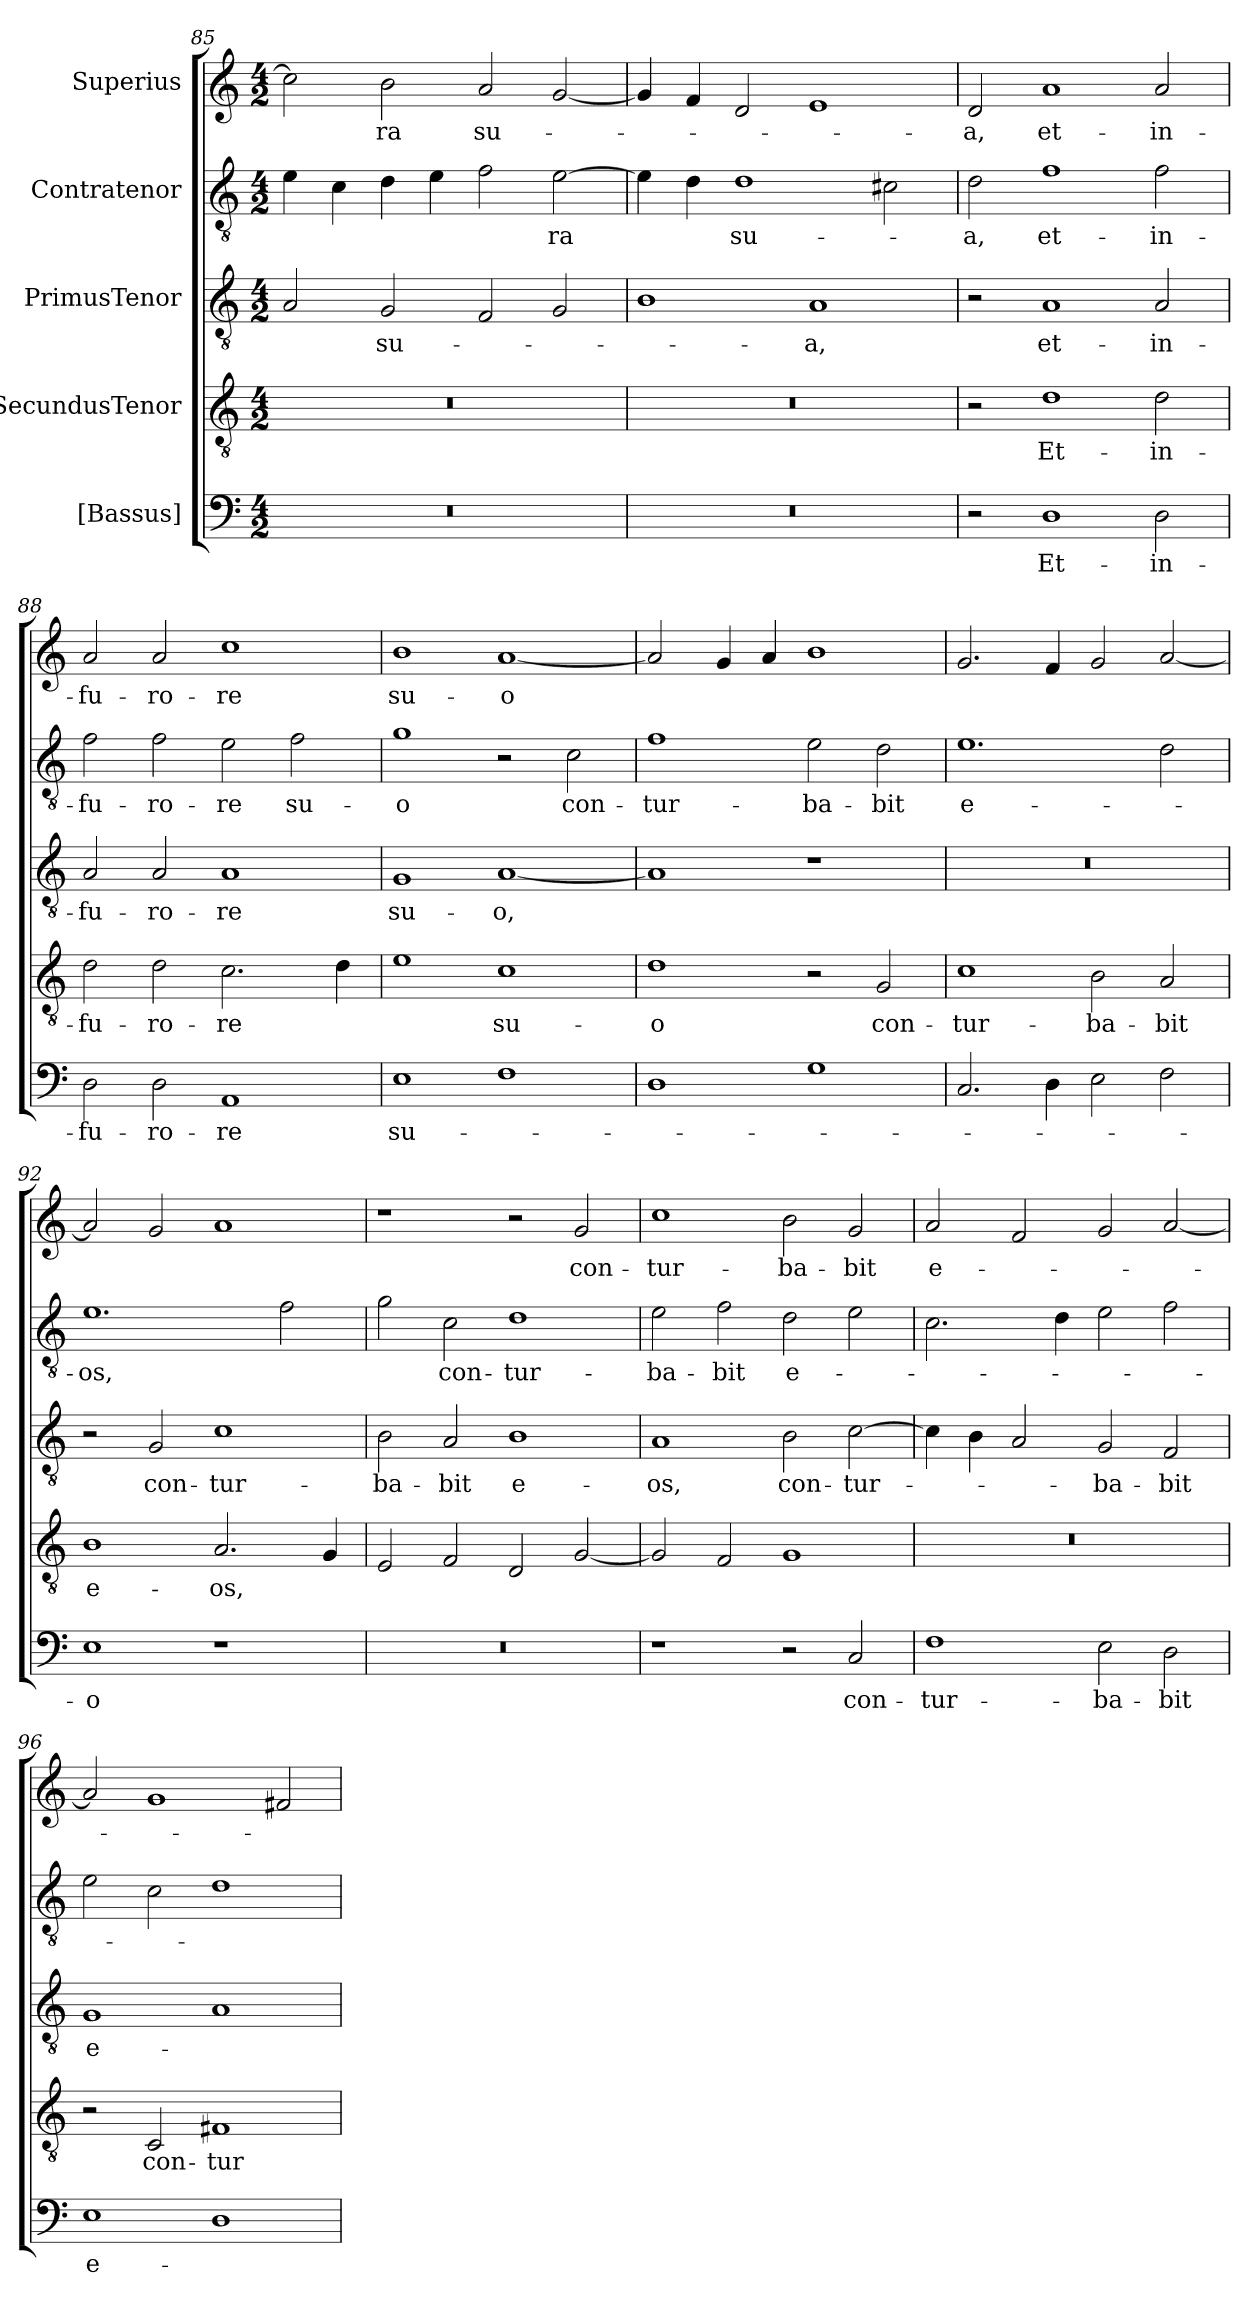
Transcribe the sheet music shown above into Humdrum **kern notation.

**kern	**text	**kern	**text	**kern	**text	**kern	**text	**kern	**text
*part5	*part5	*part4	*part4	*part3	*part3	*part2	*part2	*part1	*part1
*staff5	*staff5	*staff4	*staff4	*staff3	*staff3	*staff2	*staff2	*staff1	*staff1
*I"[Bassus]	*	*I"SecundusTenor	*	*I"PrimusTenor	*	*I"Contratenor	*	*I"Superius	*
*clefF4	*	*clefGv2	*	*clefGv2	*	*clefGv2	*	*clefG2	*
*k[]	*	*k[]	*	*k[]	*	*k[]	*	*k[]	*
*M4/2	*	*M4/2	*	*M4/2	*	*M4/2	*	*M4/2	*
=85	=85	=85	=85	=85	=85	=85	=85	=85	=85
0r	.	0r	.	2A/	.	4e\	.	2cc\]	.
.	.	.	.	.	.	4c\	.	.	.
.	.	.	.	2G/	su-	4d\	.	2b\	-ra
.	.	.	.	.	.	4e\	.	.	.
.	.	.	.	2F/	.	2f\	.	2a/	su-
.	.	.	.	2G/	.	[2e\	-ra	[2g/	.
=86	=86	=86	=86	=86	=86	=86	=86	=86	=86
0r	.	0r	.	1B\	.	4e\]	.	4g/]	.
.	.	.	.	.	.	4d\	.	4f/	.
.	.	.	.	.	.	1d\	su-	2d/	.
.	.	.	.	1A/	-a,	.	.	1e/	.
.	.	.	.	.	.	2c#X\	.	.	.
=87	=87	=87	=87	=87	=87	=87	=87	=87	=87
2r	.	2r	.	2r	.	2d\	-a,	2d/	-a,
1D\	Et-	1d\	Et-	1A/	et-	1f\	et-	1a/	et-
2D\	in-	2d\	in-	2A/	in-	2f\	in-	2a/	in-
=88	=88	=88	=88	=88	=88	=88	=88	=88	=88
2D\	fu-	2d\	fu-	2A/	fu-	2f\	fu-	2a/	fu-
2D\	-ro-	2d\	-ro-	2A/	-ro-	2f\	-ro-	2a/	-ro-
1AA/	-re	2.c\	-re	1A/	-re	2e\	-re	1cc\	-re
.	.	.	.	.	.	2f\	su-	.	.
.	.	4d\	.	.	.	.	.	.	.
=89	=89	=89	=89	=89	=89	=89	=89	=89	=89
1E\	su-	1e\	.	1G/	su-	1g\	-o	1b\	su-
1F\	.	1c\	su-	[1A/	-o,	2r	.	[1a/	-o
.	.	.	.	.	.	2c\	con-	.	.
=90	=90	=90	=90	=90	=90	=90	=90	=90	=90
1D\	.	1d\	-o	1A/]	.	1f\	-tur-	2a/]	.
.	.	.	.	.	.	.	.	4g/	.
.	.	.	.	.	.	.	.	4a/	.
1G\	.	2r	.	1r	.	2e\	-ba-	1b\	.
.	.	2G/	con-	.	.	2d\	-bit	.	.
=91	=91	=91	=91	=91	=91	=91	=91	=91	=91
2.C/	.	1c\	-tur-	0r	.	1.e\	e-	2.g/	.
4D\	.	.	.	.	.	.	.	4f/	.
2E\	.	2B\	-ba-	.	.	.	.	2g/	.
2F\	.	2A/	-bit	.	.	2d\	.	[2a/	.
=92	=92	=92	=92	=92	=92	=92	=92	=92	=92
1E\	-o	1B\	e-	2r	.	1.e\	-os,	2a/]	.
.	.	.	.	2G/	con-	.	.	2g/	.
1r	.	2.A/	-os,	1c\	-tur-	.	.	1a/	.
.	.	.	.	.	.	2f\	.	.	.
.	.	4G/	.	.	.	.	.	.	.
=93	=93	=93	=93	=93	=93	=93	=93	=93	=93
0r	.	2E/	.	2B\	-ba-	2g\	.	1r	.
.	.	2F/	.	2A/	-bit	2c\	con-	.	.
.	.	2D/	.	1B\	e-	1d\	-tur-	2r	.
.	.	[2G/	.	.	.	.	.	2g/	con-
=94	=94	=94	=94	=94	=94	=94	=94	=94	=94
1r	.	2G/]	.	1A/	-os,	2e\	-ba-	1cc\	-tur-
.	.	2F/	.	.	.	2f\	-bit	.	.
2r	.	1G/	.	2B\	con-	2d\	e-	2b\	-ba-
2C/	con-	.	.	[2c\	-tur-	2e\	.	2g/	-bit
=95	=95	=95	=95	=95	=95	=95	=95	=95	=95
1F\	-tur-	0r	.	4c\]	.	2.c\	.	2a/	e-
.	.	.	.	4B\	.	.	.	.	.
.	.	.	.	2A/	.	.	.	2f/	.
.	.	.	.	.	.	4d\	.	.	.
2E\	-ba-	.	.	2G/	-ba-	2e\	.	2g/	.
2D\	-bit	.	.	2F/	-bit	2f\	.	[2a/	.
=96	=96	=96	=96	=96	=96	=96	=96	=96	=96
1E\	e-	2r	.	1G/	e-	2e\	.	2a/]	.
.	.	2C/	con-	.	.	2c\	.	1g/	.
1D\	.	1F#X/	-tur-	1A/	.	1d\	.	.	.
.	.	.	.	.	.	.	.	2f#X/	.
=	=	=	=	=	=	=	=	=	=
*-	*-	*-	*-	*-	*-	*-	*-	*-	*-
